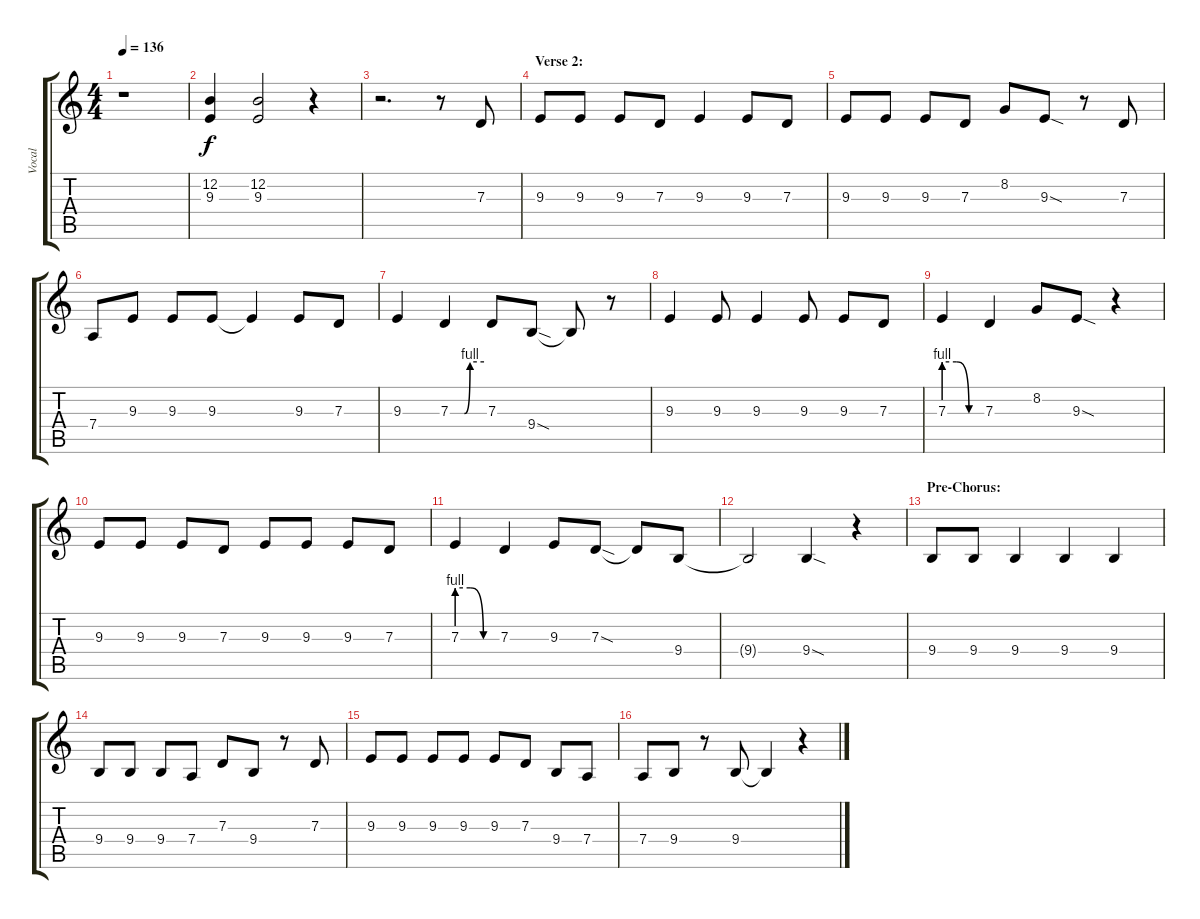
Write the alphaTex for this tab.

\track ("Vocal" "Vocal") {instrument oboe}
\staff {score tabs}
\tuning (E4 B3 G3 D3 A2 E2) {hide}
\ts (4 4)
\tempo 136
\clef g2
\ks c
r.1{dy f} |
(12.2 9.3).4 (12.2 9.3).2 r.4 |
r.2{d} r.8 7.3.8 |
\section ("" "Verse 2:")
9.3.8 9.3.8 9.3.8 7.3.8 9.3.4 9.3.8 7.3.8 |
9.3.8 9.3.8 9.3.8 7.3.8 8.2.8 9.3{sod}.8 r.8 7.3.8 |
7.4.8 9.3.8 9.3.8 9.3.8 9.3{t}.4 9.3.8 7.3.8 |
9.3.4 7.3{be (custom 0 0 25 0 35 4 60 4)}.4 7.3.8 9.4{sod}.8 9.4{t}.8 r.8 |
9.3.4 9.3.8 9.3.4 9.3.8 9.3.8 7.3.8 |
7.3{be (custom 0 4 20 4 40 0 60 0)}.4 7.3.4 8.2.8 9.3{sod}.8 r.4 |
9.3.8 9.3.8 9.3.8 7.3.8 9.3.8 9.3.8 9.3.8 7.3.8 |
7.3{be (custom 0 4 20 4 40 0 60 0)}.4 7.3.4 9.3.8 7.3{sod}.8 7.3{t}.8 9.4.8 |
9.4{t}.2 9.4{sod}.4 r.4 |
\section ("" "Pre-Chorus:")
9.4.8 9.4.8 9.4.4 9.4.4 9.4.4 |
9.4.8 9.4.8 9.4.8 7.4.8 7.3.8 9.4.8 r.8 7.3.8 |
9.3.8 9.3.8 9.3.8 9.3.8 9.3.8 7.3.8 9.4.8 7.4.8 |
7.4.8 9.4.8 r.8 9.4.8 9.4{t}.4 r.4
